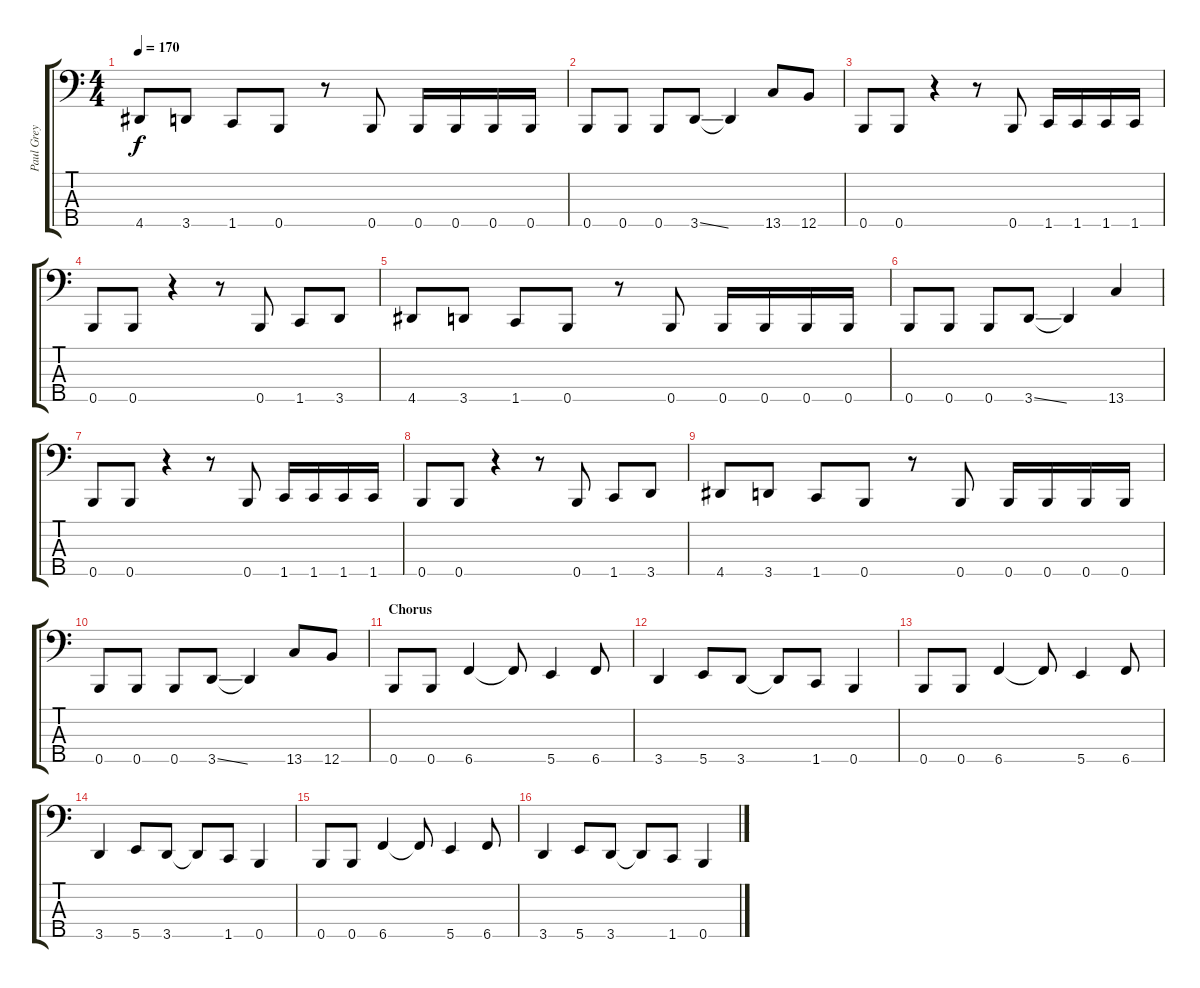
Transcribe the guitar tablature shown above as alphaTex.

\track ("Paul Grey" "Paul Grey") {instrument electricbasspick}
\staff {score tabs}
\tuning (A2 E2 B1 Gb1 B0) {hide}
\ts (4 4)
\tempo 170
\clef f4
\ks c
4.5.8{dy f} 3.5.8 1.5.8 0.5.8 r.8 0.5.8 0.5.16 0.5.16 0.5.16 0.5.16 |
0.5.8 0.5.8 0.5.8 3.5{ss}.8 3.5{t}.4 13.5.8 12.5.8 |
0.5.8 0.5.8 r.4 r.8 0.5.8 1.5.16 1.5.16 1.5.16 1.5.16 |
0.5.8 0.5.8 r.4 r.8 0.5.8 1.5.8 3.5.8 |
4.5.8 3.5.8 1.5.8 0.5.8 r.8 0.5.8 0.5.16 0.5.16 0.5.16 0.5.16 |
0.5.8 0.5.8 0.5.8 3.5{ss}.8 3.5{t}.4 13.5.4 |
0.5.8 0.5.8 r.4 r.8 0.5.8 1.5.16 1.5.16 1.5.16 1.5.16 |
0.5.8 0.5.8 r.4 r.8 0.5.8 1.5.8 3.5.8 |
4.5.8 3.5.8 1.5.8 0.5.8 r.8 0.5.8 0.5.16 0.5.16 0.5.16 0.5.16 |
0.5.8 0.5.8 0.5.8 3.5{ss}.8 3.5{t}.4 13.5.8 12.5.8 |
\section ("" "Chorus")
0.5.8 0.5.8 6.5.4 6.5{t}.8 5.5.4 6.5.8 |
3.5.4 5.5.8 3.5.8 3.5{t}.8 1.5.8 0.5.4 |
0.5.8 0.5.8 6.5.4 6.5{t}.8 5.5.4 6.5.8 |
3.5.4 5.5.8 3.5.8 3.5{t}.8 1.5.8 0.5.4 |
0.5.8 0.5.8 6.5.4 6.5{t}.8 5.5.4 6.5.8 |
3.5.4 5.5.8 3.5.8 3.5{t}.8 1.5.8 0.5.4
